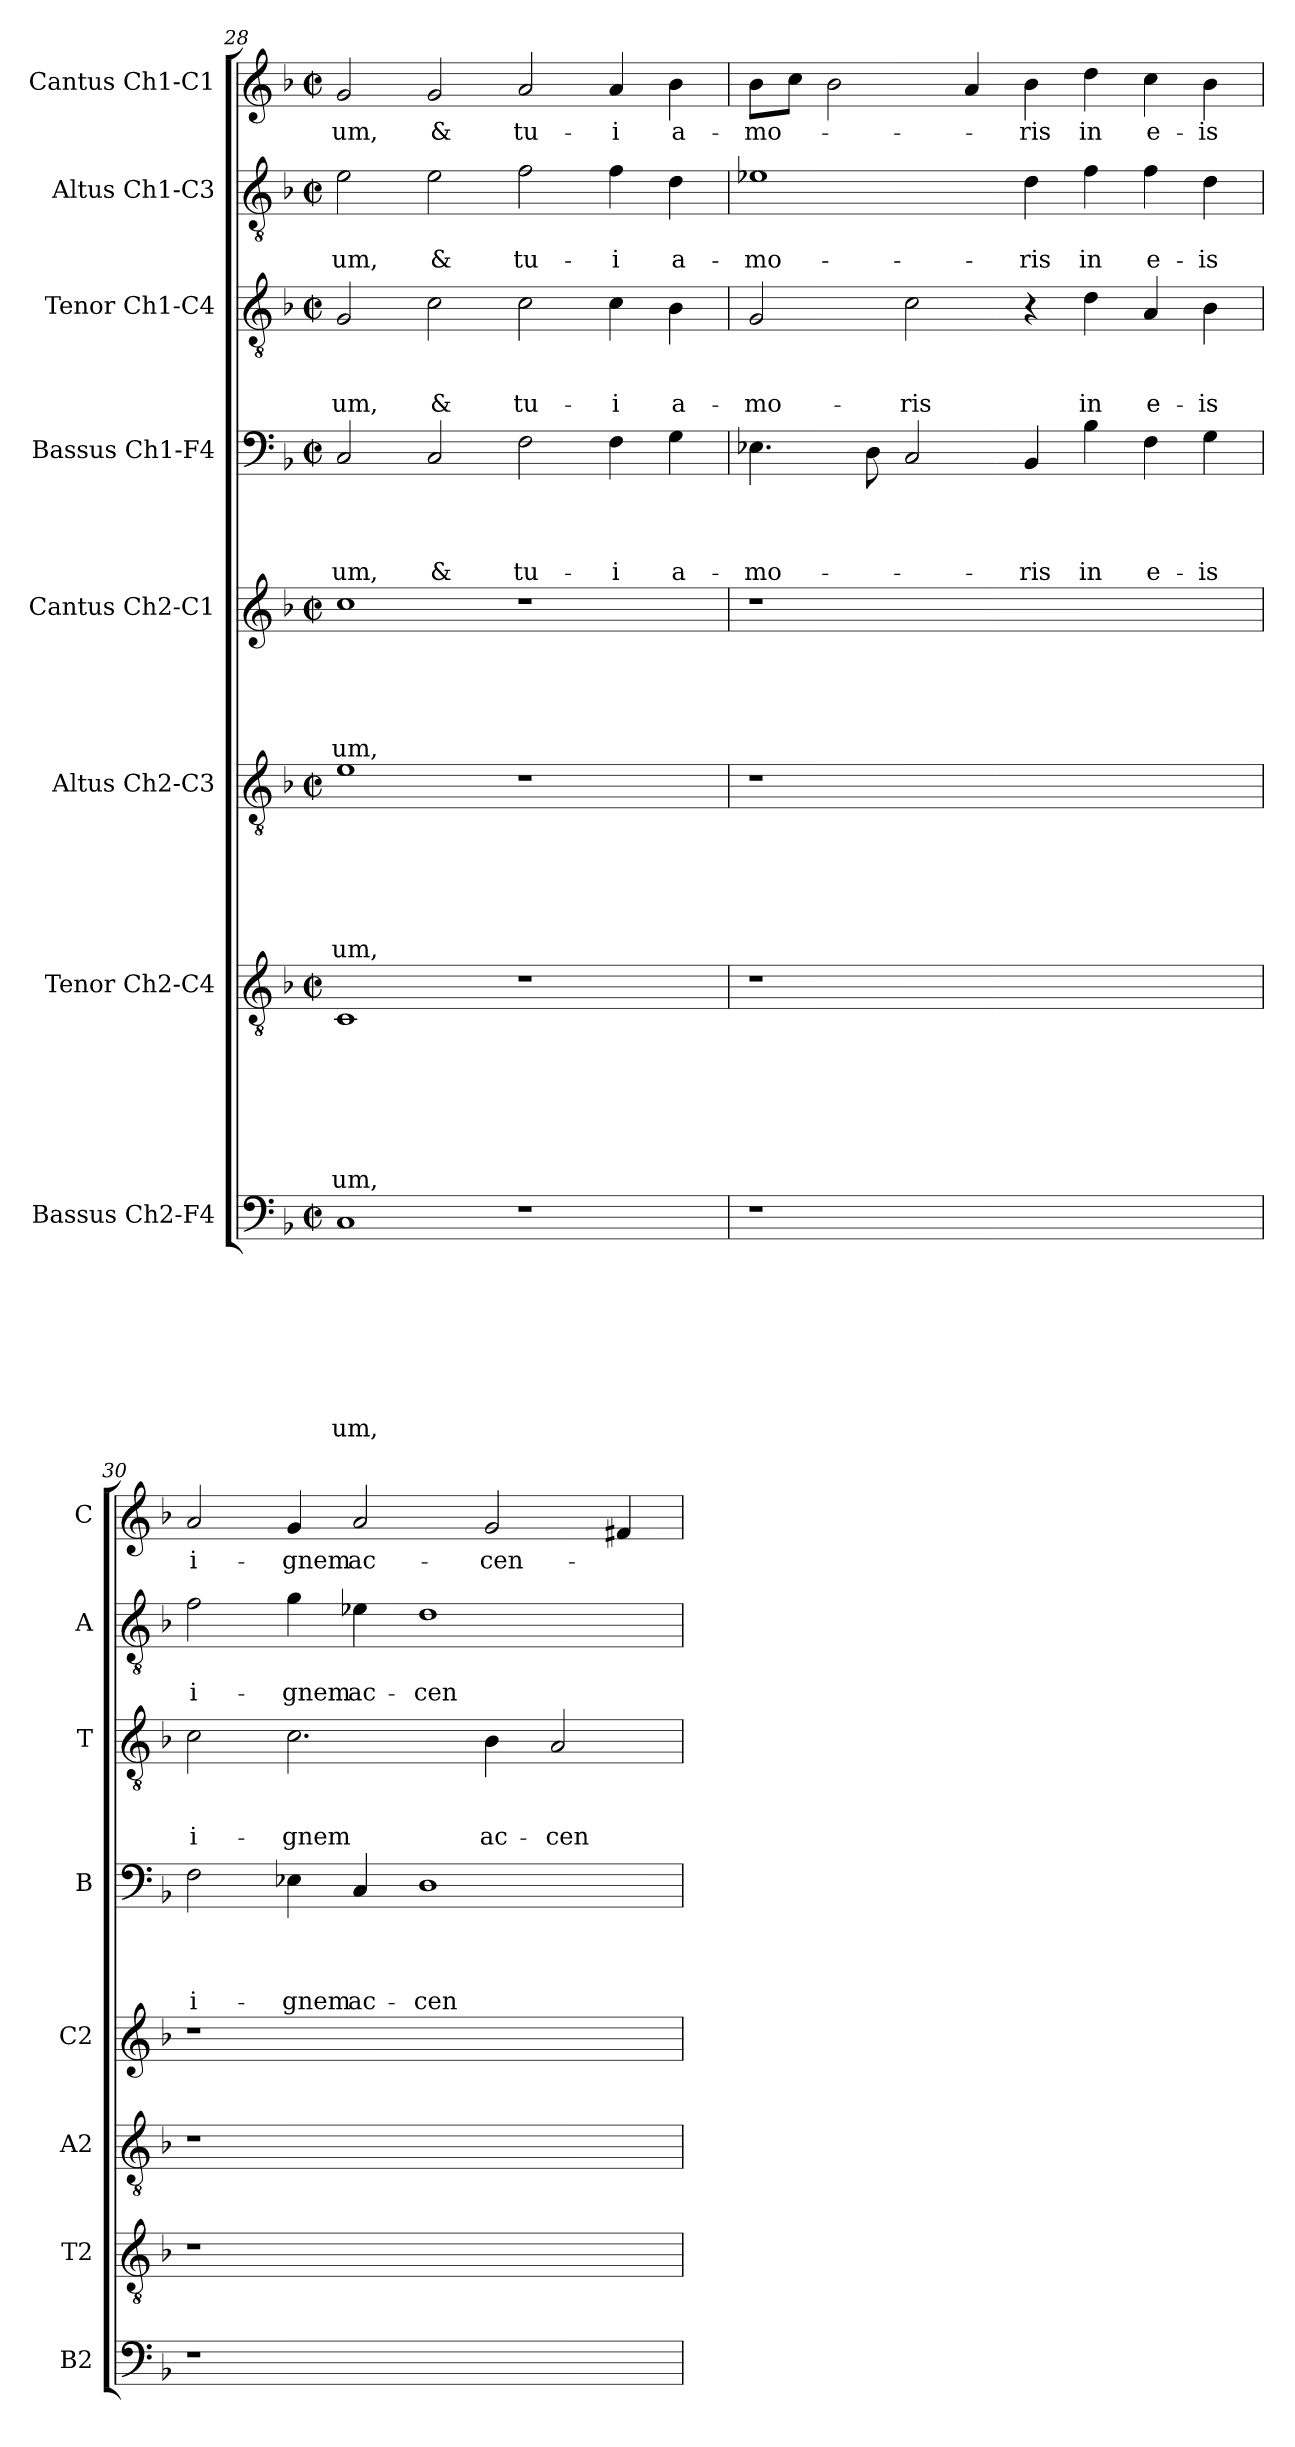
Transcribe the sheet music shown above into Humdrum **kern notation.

**kern	**text	**text	**text	**text	**text	**text	**text	**text	**kern	**text	**text	**text	**text	**text	**text	**text	**kern	**text	**text	**text	**text	**text	**text	**kern	**text	**text	**text	**text	**text	**kern	**text	**text	**text	**text	**kern	**text	**text	**text	**kern	**text	**text	**kern	**text
*part8	*part8	*part8	*part8	*part8	*part8	*part8	*part8	*part8	*part7	*part7	*part7	*part7	*part7	*part7	*part7	*part7	*part6	*part6	*part6	*part6	*part6	*part6	*part6	*part5	*part5	*part5	*part5	*part5	*part5	*part4	*part4	*part4	*part4	*part4	*part3	*part3	*part3	*part3	*part2	*part2	*part2	*part1	*part1
*staff8	*staff8	*staff8	*staff8	*staff8	*staff8	*staff8	*staff8	*staff8	*staff7	*staff7	*staff7	*staff7	*staff7	*staff7	*staff7	*staff7	*staff6	*staff6	*staff6	*staff6	*staff6	*staff6	*staff6	*staff5	*staff5	*staff5	*staff5	*staff5	*staff5	*staff4	*staff4	*staff4	*staff4	*staff4	*staff3	*staff3	*staff3	*staff3	*staff2	*staff2	*staff2	*staff1	*staff1
*I"Bassus Ch2-F4	*	*	*	*	*	*	*	*	*I"Tenor Ch2-C4	*	*	*	*	*	*	*	*I"Altus Ch2-C3	*	*	*	*	*	*	*I"Cantus Ch2-C1	*	*	*	*	*	*I"Bassus Ch1-F4	*	*	*	*	*I"Tenor Ch1-C4	*	*	*	*I"Altus Ch1-C3	*	*	*I"Cantus Ch1-C1	*
*I'B2	*	*	*	*	*	*	*	*	*I'T2	*	*	*	*	*	*	*	*I'A2	*	*	*	*	*	*	*I'C2	*	*	*	*	*	*I'B	*	*	*	*	*I'T	*	*	*	*I'A	*	*	*I'C	*
*clefF4	*	*	*	*	*	*	*	*	*clefGv2	*	*	*	*	*	*	*	*clefGv2	*	*	*	*	*	*	*clefG2	*	*	*	*	*	*clefF4	*	*	*	*	*clefGv2	*	*	*	*clefGv2	*	*	*clefG2	*
*k[b-]	*	*	*	*	*	*	*	*	*k[b-]	*	*	*	*	*	*	*	*k[b-]	*	*	*	*	*	*	*k[b-]	*	*	*	*	*	*k[b-]	*	*	*	*	*k[b-]	*	*	*	*k[b-]	*	*	*k[b-]	*
*F:	*	*	*	*	*	*	*	*	*F:	*	*	*	*	*	*	*	*F:	*	*	*	*	*	*	*F:	*	*	*	*	*	*F:	*	*	*	*	*F:	*	*	*	*F:	*	*	*F:	*
*M2/2	*	*	*	*	*	*	*	*	*M2/2	*	*	*	*	*	*	*	*M2/2	*	*	*	*	*	*	*M2/2	*	*	*	*	*	*M2/2	*	*	*	*	*M2/2	*	*	*	*M2/2	*	*	*M2/2	*
*met(c|)	*	*	*	*	*	*	*	*	*met(c|)	*	*	*	*	*	*	*	*met(c|)	*	*	*	*	*	*	*met(c|)	*	*	*	*	*	*met(c|)	*	*	*	*	*met(c|)	*	*	*	*met(c|)	*	*	*met(c|)	*
=28	=28	=28	=28	=28	=28	=28	=28	=28	=28	=28	=28	=28	=28	=28	=28	=28	=28	=28	=28	=28	=28	=28	=28	=28	=28	=28	=28	=28	=28	=28	=28	=28	=28	=28	=28	=28	=28	=28	=28	=28	=28	=28	=28
!	!	!	!	!	!	!	!	!LO:LY:b	!	!	!	!	!	!	!	!LO:LY:b	!	!	!	!	!	!	!LO:LY:b	!	!	!	!	!	!LO:LY:b	!	!	!	!	!LO:LY:b	!	!	!	!LO:LY:b	!	!	!LO:LY:b	!	!LO:LY:b
1C	.	.	.	.	.	.	.	-um,	1C	.	.	.	.	.	.	-um,	1e	.	.	.	.	.	-um,	1cc	.	.	.	.	-um,	2C/	.	.	.	-um,	2G/	.	.	-um,	2e\	.	-um,	2g/	-um,
!	!	!	!	!	!	!	!	!	!	!	!	!	!	!	!	!	!	!	!	!	!	!	!	!	!	!	!	!	!	!	!	!	!	!LO:LY:b	!	!	!	!LO:LY:b	!	!	!LO:LY:b	!	!LO:LY:b
.	.	.	.	.	.	.	.	.	.	.	.	.	.	.	.	.	.	.	.	.	.	.	.	.	.	.	.	.	.	2C/	.	.	.	&	2c\	.	.	&	2e\	.	&	2g/	&
!	!	!	!	!	!	!	!	!	!	!	!	!	!	!	!	!	!	!	!	!	!	!	!	!	!	!	!	!	!	!	!	!	!	!LO:LY:b	!	!	!	!LO:LY:b	!	!	!LO:LY:b	!	!LO:LY:b
1r	.	.	.	.	.	.	.	.	1r	.	.	.	.	.	.	.	1r	.	.	.	.	.	.	1r	.	.	.	.	.	2F\	.	.	.	tu-	2c\	.	.	tu-	2f\	.	tu-	2a/	tu-
!	!	!	!	!	!	!	!	!	!	!	!	!	!	!	!	!	!	!	!	!	!	!	!	!	!	!	!	!	!	!	!	!	!	!LO:LY:b	!	!	!	!LO:LY:b	!	!	!LO:LY:b	!	!LO:LY:b
.	.	.	.	.	.	.	.	.	.	.	.	.	.	.	.	.	.	.	.	.	.	.	.	.	.	.	.	.	.	4F\	.	.	.	-i	4c\	.	.	-i	4f\	.	-i	4a/	-i
!	!	!	!	!	!	!	!	!	!	!	!	!	!	!	!	!	!	!	!	!	!	!	!	!	!	!	!	!	!	!	!	!	!	!LO:LY:b	!	!	!	!LO:LY:b	!	!	!LO:LY:b	!	!LO:LY:b
.	.	.	.	.	.	.	.	.	.	.	.	.	.	.	.	.	.	.	.	.	.	.	.	.	.	.	.	.	.	4G\	.	.	.	a-	4B-\	.	.	a-	4d\	.	a-	4b-\	a-
=29	=29	=29	=29	=29	=29	=29	=29	=29	=29	=29	=29	=29	=29	=29	=29	=29	=29	=29	=29	=29	=29	=29	=29	=29	=29	=29	=29	=29	=29	=29	=29	=29	=29	=29	=29	=29	=29	=29	=29	=29	=29	=29	=29
!	!	!	!	!	!	!	!	!	!	!	!	!	!	!	!	!	!	!	!	!	!	!	!	!	!	!	!	!	!	!	!	!	!	!LO:LY:b	!	!	!	!LO:LY:b	!	!	!LO:LY:b	!	!LO:LY:b
1r	.	.	.	.	.	.	.	.	1r	.	.	.	.	.	.	.	1r	.	.	.	.	.	.	1r	.	.	.	.	.	4.E-X\	.	.	.	-mo-	2G/	.	.	-mo-	1e-X	.	-mo-	8b-\L	-mo-
.	.	.	.	.	.	.	.	.	.	.	.	.	.	.	.	.	.	.	.	.	.	.	.	.	.	.	.	.	.	.	.	.	.	.	.	.	.	.	.	.	.	8cc\J	.
.	.	.	.	.	.	.	.	.	.	.	.	.	.	.	.	.	.	.	.	.	.	.	.	.	.	.	.	.	.	.	.	.	.	.	.	.	.	.	.	.	.	2b-\	.
.	.	.	.	.	.	.	.	.	.	.	.	.	.	.	.	.	.	.	.	.	.	.	.	.	.	.	.	.	.	8D\	.	.	.	.	.	.	.	.	.	.	.	.	.
!	!	!	!	!	!	!	!	!	!	!	!	!	!	!	!	!	!	!	!	!	!	!	!	!	!	!	!	!	!	!	!	!	!	!	!	!	!	!LO:LY:b	!	!	!	!	!
.	.	.	.	.	.	.	.	.	.	.	.	.	.	.	.	.	.	.	.	.	.	.	.	.	.	.	.	.	.	2C/	.	.	.	.	2c\	.	.	-ris	.	.	.	.	.
.	.	.	.	.	.	.	.	.	.	.	.	.	.	.	.	.	.	.	.	.	.	.	.	.	.	.	.	.	.	.	.	.	.	.	.	.	.	.	.	.	.	4a/	.
!	!	!	!	!	!	!	!	!	!	!	!	!	!	!	!	!	!	!	!	!	!	!	!	!	!	!	!	!	!	!	!	!	!	!LO:LY:b	!	!	!	!	!	!	!LO:LY:b	!	!LO:LY:b
1ryy	.	.	.	.	.	.	.	.	1ryy	.	.	.	.	.	.	.	1ryy	.	.	.	.	.	.	1ryy	.	.	.	.	.	4BB-/	.	.	.	-ris	4r	.	.	.	4d\	.	-ris	4b-\	-ris
!	!	!	!	!	!	!	!	!	!	!	!	!	!	!	!	!	!	!	!	!	!	!	!	!	!	!	!	!	!	!	!	!	!	!LO:LY:b	!	!	!	!LO:LY:b	!	!	!LO:LY:b	!	!LO:LY:b
.	.	.	.	.	.	.	.	.	.	.	.	.	.	.	.	.	.	.	.	.	.	.	.	.	.	.	.	.	.	4B-\	.	.	.	in	4d\	.	.	in	4f\	.	in	4dd\	in
!	!	!	!	!	!	!	!	!	!	!	!	!	!	!	!	!	!	!	!	!	!	!	!	!	!	!	!	!	!	!	!	!	!	!LO:LY:b	!	!	!	!LO:LY:b	!	!	!LO:LY:b	!	!LO:LY:b
.	.	.	.	.	.	.	.	.	.	.	.	.	.	.	.	.	.	.	.	.	.	.	.	.	.	.	.	.	.	4F\	.	.	.	e-	4A/	.	.	e-	4f\	.	e-	4cc\	e-
!	!	!	!	!	!	!	!	!	!	!	!	!	!	!	!	!	!	!	!	!	!	!	!	!	!	!	!	!	!	!	!	!	!	!LO:LY:b	!	!	!	!LO:LY:b	!	!	!LO:LY:b	!	!LO:LY:b
.	.	.	.	.	.	.	.	.	.	.	.	.	.	.	.	.	.	.	.	.	.	.	.	.	.	.	.	.	.	4G\	.	.	.	-is	4B-\	.	.	-is	4d\	.	-is	4b-\	-is
=30	=30	=30	=30	=30	=30	=30	=30	=30	=30	=30	=30	=30	=30	=30	=30	=30	=30	=30	=30	=30	=30	=30	=30	=30	=30	=30	=30	=30	=30	=30	=30	=30	=30	=30	=30	=30	=30	=30	=30	=30	=30	=30	=30
!	!	!	!	!	!	!	!	!	!	!	!	!	!	!	!	!	!	!	!	!	!	!	!	!	!	!	!	!	!	!	!	!	!	!LO:LY:b	!	!	!	!LO:LY:b	!	!	!LO:LY:b	!	!LO:LY:b
1r	.	.	.	.	.	.	.	.	1r	.	.	.	.	.	.	.	1r	.	.	.	.	.	.	1r	.	.	.	.	.	2F\	.	.	.	i-	2c\	.	.	i-	2f\	.	i-	2a/	i-
!	!	!	!	!	!	!	!	!	!	!	!	!	!	!	!	!	!	!	!	!	!	!	!	!	!	!	!	!	!	!	!	!	!	!LO:LY:b	!	!	!	!LO:LY:b	!	!	!LO:LY:b	!	!LO:LY:b
.	.	.	.	.	.	.	.	.	.	.	.	.	.	.	.	.	.	.	.	.	.	.	.	.	.	.	.	.	.	4E-X\	.	.	.	-gnem	2.c\	.	.	-gnem	4g\	.	-gnem	4g/	-gnem
!	!	!	!	!	!	!	!	!	!	!	!	!	!	!	!	!	!	!	!	!	!	!	!	!	!	!	!	!	!	!	!	!	!	!LO:LY:b	!	!	!	!	!	!	!LO:LY:b	!	!LO:LY:b
.	.	.	.	.	.	.	.	.	.	.	.	.	.	.	.	.	.	.	.	.	.	.	.	.	.	.	.	.	.	4C/	.	.	.	ac-	.	.	.	.	4e-X\	.	ac-	2a/	ac-
!	!	!	!	!	!	!	!	!	!	!	!	!	!	!	!	!	!	!	!	!	!	!	!	!	!	!	!	!	!	!	!	!	!	!LO:LY:b	!	!	!	!	!	!	!LO:LY:b	!	!
1ryy	.	.	.	.	.	.	.	.	1ryy	.	.	.	.	.	.	.	1ryy	.	.	.	.	.	.	1ryy	.	.	.	.	.	1D	.	.	.	-cen-	.	.	.	.	1d	.	-cen-	.	.
!	!	!	!	!	!	!	!	!	!	!	!	!	!	!	!	!	!	!	!	!	!	!	!	!	!	!	!	!	!	!	!	!	!	!	!	!	!	!LO:LY:b	!	!	!	!	!LO:LY:b
.	.	.	.	.	.	.	.	.	.	.	.	.	.	.	.	.	.	.	.	.	.	.	.	.	.	.	.	.	.	.	.	.	.	.	4B-\	.	.	ac-	.	.	.	2g/	-cen-
!	!	!	!	!	!	!	!	!	!	!	!	!	!	!	!	!	!	!	!	!	!	!	!	!	!	!	!	!	!	!	!	!	!	!	!	!	!	!LO:LY:b	!	!	!	!	!
.	.	.	.	.	.	.	.	.	.	.	.	.	.	.	.	.	.	.	.	.	.	.	.	.	.	.	.	.	.	.	.	.	.	.	2A/	.	.	-cen-	.	.	.	.	.
.	.	.	.	.	.	.	.	.	.	.	.	.	.	.	.	.	.	.	.	.	.	.	.	.	.	.	.	.	.	.	.	.	.	.	.	.	.	.	.	.	.	4f#X/	.
=	=	=	=	=	=	=	=	=	=	=	=	=	=	=	=	=	=	=	=	=	=	=	=	=	=	=	=	=	=	=	=	=	=	=	=	=	=	=	=	=	=	=	=
*-	*-	*-	*-	*-	*-	*-	*-	*-	*-	*-	*-	*-	*-	*-	*-	*-	*-	*-	*-	*-	*-	*-	*-	*-	*-	*-	*-	*-	*-	*-	*-	*-	*-	*-	*-	*-	*-	*-	*-	*-	*-	*-	*-
